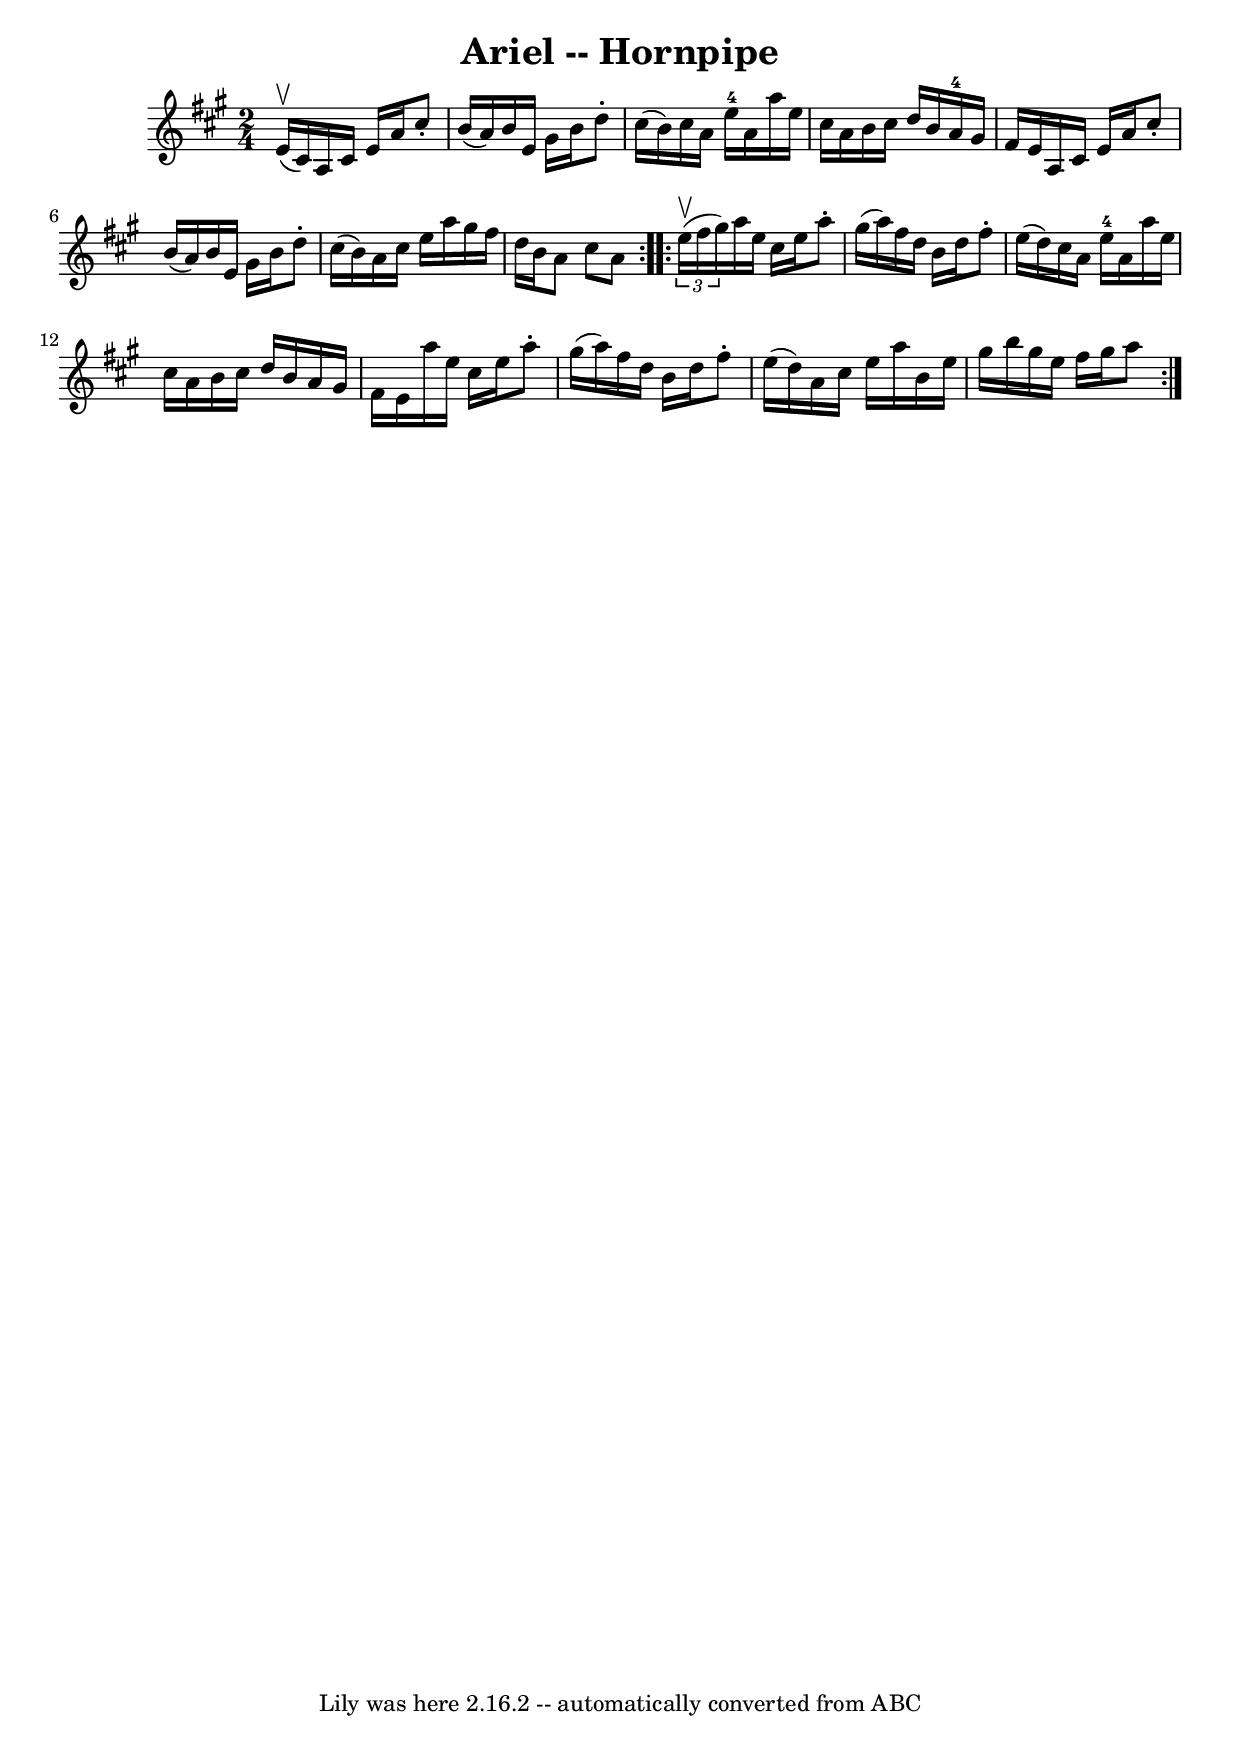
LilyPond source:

\version "2.16.2"
\include "Mammoth.ily"
\header {
	%% book = "Cole's 1000 Fiddle Tunes"
	crossRefNumber = "1"
	footnotes = ""
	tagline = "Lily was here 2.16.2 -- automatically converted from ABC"
	title = "Ariel -- Hornpipe"
}
voicedefault =  {


\repeat volta 2 {
\time 2/4 
\key a \major e'16 (^\upbow cis'16) |
 a16 cis'16 
 e'16 a'16 cis''8 -. b'16 (a'16) |
 b'16 e'16    
gis'16 b'16 d''8 -. cis''16 (b'16) |
 cis''16 a'16    
e''16-4 a'16 a''16 e''16 cis''16 a'16  |
 b'16    
cis''16 d''16 b'16 a'16-4 gis'16 fis'16 e'16  |
    
 a16 cis'16 e'16 a'16 cis''8 -. b'16 (a'16) |
 b'16 
 e'16 gis'16 b'16 d''8 -. cis''16 (b'16) |
 a'16    
cis''16 e''16 a''16 gis''16 fis''16 d''16 b'16  |
   
a'8 cis''8 a'8  }     \repeat volta 2 {   \times 2/3 { e''16 (^\upbow   
fis''16 gis''16) } |
 a''16 e''16 cis''16 e''16 a''8 
-. gis''16 (a''16) |
 fis''16 d''16 b'16 d''16    
fis''8 -. e''16 (d''16) |
 cis''16 a'16 e''16-4 a'16 
 a''16 e''16 cis''16 a'16  |
 b'16 cis''16 d''16    
b'16 a'16 gis'16 fis'16 e'16  |
 a''16 e''16    
cis''16 e''16 a''8 -. gis''16 (a''16) |
 fis''16 d''16 
 b'16 d''16 fis''8 -. e''16 (d''16) |
 a'16 cis''16  
 e''16 a''16 b'16 e''16 gis''16 b''16  |
 gis''16    
e''16 fis''16 gis''16 a''8  }   
}

\score{
    <<

	\context Staff="default"
	{
	    \voicedefault 
	}

    >>
	\layout {
	}
	\midi {}
}
